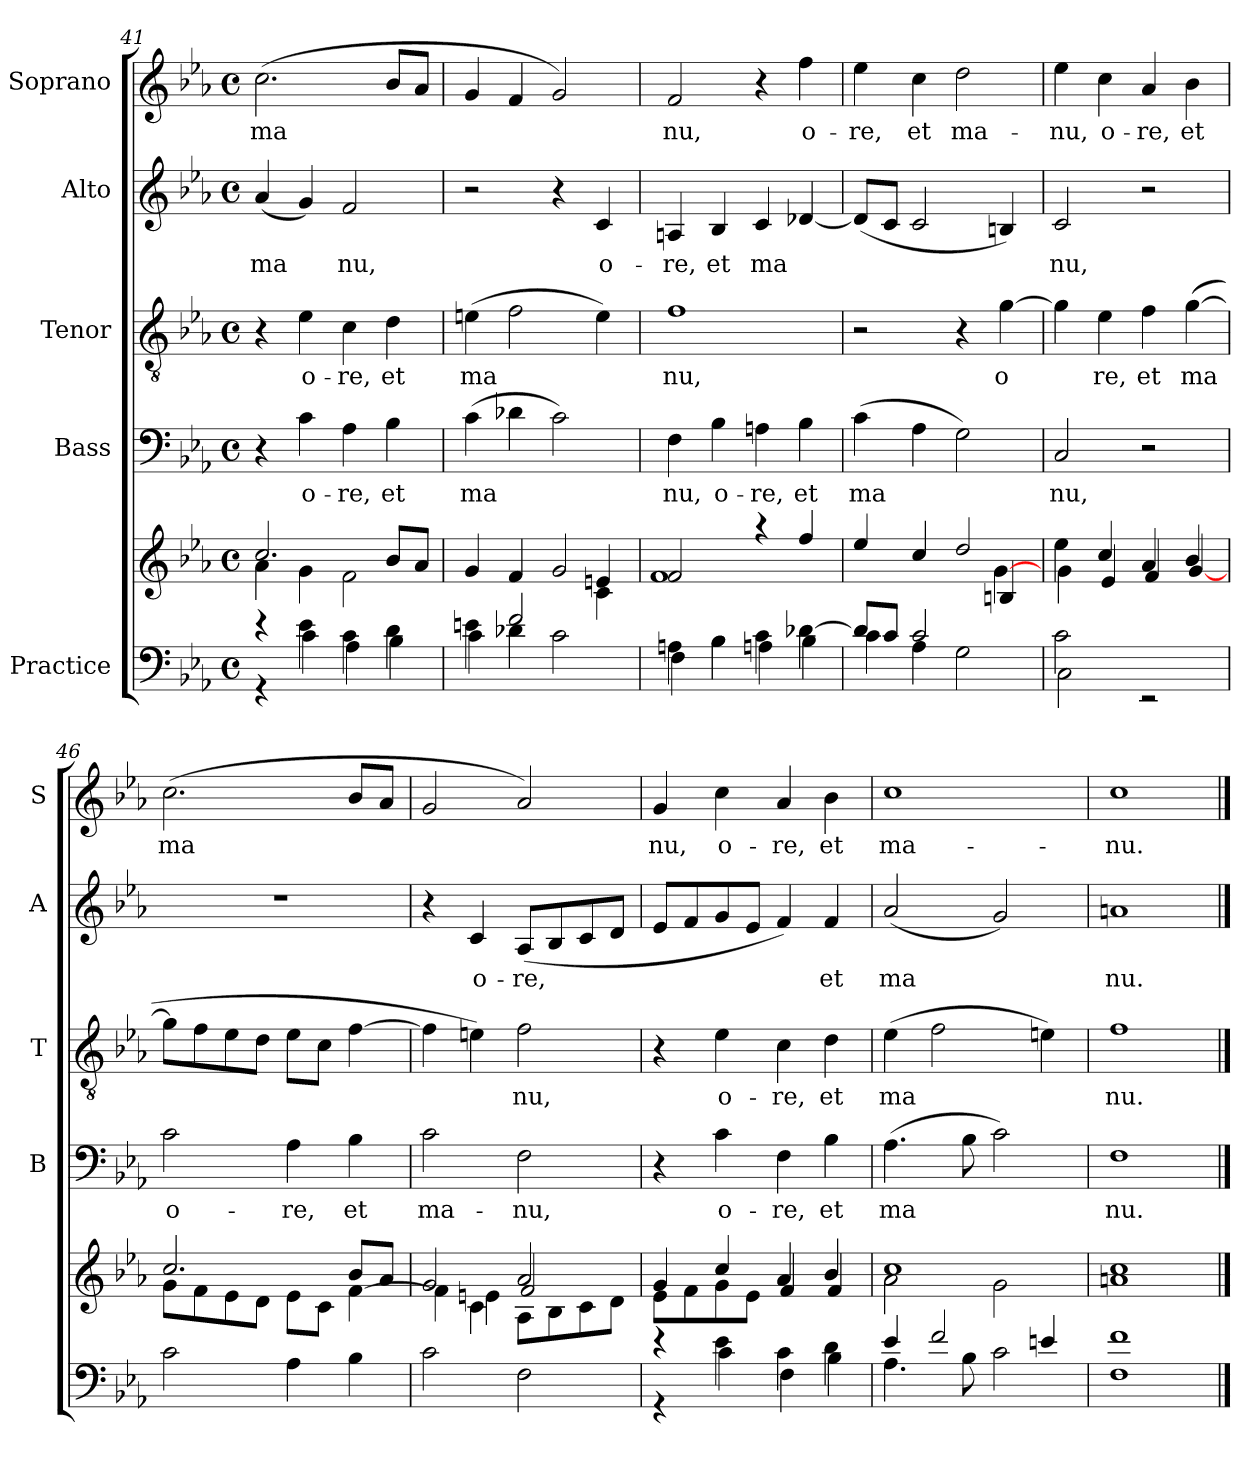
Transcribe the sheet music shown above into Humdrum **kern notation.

**kern	**kern	**kern	**text	**kern	**text	**kern	**text	**kern	**text
*part5	*part5	*part4	*part4	*part3	*part3	*part2	*part2	*part1	*part1
*staff6	*staff5	*staff4	*staff4	*staff3	*staff3	*staff2	*staff2	*staff1	*staff1
*I"Practice	*	*I"Bass	*	*I"Tenor	*	*I"Alto	*	*I"Soprano	*
*	*	*I'B	*	*I'T	*	*I'A	*	*I'S	*
*clefF4	*clefG2	*clefF4	*	*clefGv2	*	*clefG2	*	*clefG2	*
*k[b-e-a-]	*k[b-e-a-]	*k[b-e-a-]	*	*k[b-e-a-]	*	*k[b-e-a-]	*	*k[b-e-a-]	*
*E-:	*E-:	*E-:	*	*E-:	*	*E-:	*	*E-:	*
*M4/4	*M4/4	*M4/4	*	*M4/4	*	*M4/4	*	*M4/4	*
*met(c)	*met(c)	*met(c)	*	*met(c)	*	*met(c)	*	*met(c)	*
=41	=41	=41	=41	=41	=41	=41	=41	=41	=41
*^	*^	*	*	*	*	*	*	*	*
!	!	!	!	!	!	!	!	!	!LO:LY:b	!	!LO:LY:b
4r	4r	2.cc/	4a-\	4r	.	4r	.	(<4a-/	ma­	(<2.cc\	ma­
!	!	!	!	!	!LO:LY:b	!	!LO:LY:b	!	!	!	!
4e-\	4c\	.	4g\	4c\	o-	4e-\	o-	4g/)	.	.	.
!	!	!	!	!	!LO:LY:b	!	!LO:LY:b	!	!LO:LY:b	!	!
4c\	4A-\	.	2f\	4A-\	-re,	4c\	-re,	2f/	nu,	.	.
!	!	!	!	!	!LO:LY:b	!	!LO:LY:b	!	!	!	!
4d\	4B-\	8b-/L	.	4B-\	et	4d\	et	.	.	8b-/L	.
.	.	8a-/J	.	.	.	.	.	.	.	8a-/J	.
=42	=42	=42	=42	=42	=42	=42	=42	=42	=42	=42	=42
*	*	*	*^	*	*	*	*	*	*	*	*
!	!	!	!	!	!	!LO:LY:b	!	!LO:LY:b	!	!	!	!
4en\	4c\	4g/	2ryy	2.ryy	(>4c\	ma­	(>4en\	ma­	2r	.	4g/	.
2f/	4d-X\	4f/	.	.	4d-X\	.	2f\	.	.	.	4f/	.
.	2c\	2g/	4ryy	.	2c\)	.	.	.	4r	.	2g/)	.
!	!	!	!	!	!	!	!	!	!	!LO:LY:b	!	!
4ryy	.	.	4c\	4e/	.	.	4e\)	.	4c/	o-	.	.
=43	=43	=43	=43	=43	=43	=43	=43	=43	=43	=43	=43	=43
!	!	!	!	!	!	!LO:LY:b	!	!LO:LY:b	!	!LO:LY:b	!	!LO:LY:b
*	*	*	*v	*v	*	*	*	*	*	*	*	*
4An\	4F\	2f/	1f	4F\	nu,	1f	nu,	4An/	-re,	2f/	nu,
!	!	!	!	!	!LO:LY:b	!	!	!	!LO:LY:b	!	!
4B-\	4B-\	.	.	4B-\	o-	.	.	4B-/	et	.	.
!	!	!	!	!	!LO:LY:b	!	!	!	!LO:LY:b	!	!
4c\	4An\	4raa	.	4An\	-re,	.	.	4c/	ma­	4r	.
!	!	!	!	!	!LO:LY:b	!	!	!	!	!	!LO:LY:b
[<4d-X\	4B-\	4ff/	.	4B-\	et	.	.	[4d-X/	.	4ff\	o-
!!LO:LB:g=z
=44	=44	=44	=44	=44	=44	=44	=44	=44	=44	=44	=44
*	*^	*	*^	*	*	*	*	*	*	*	*
!	!	!	!	!	!	!	!LO:LY:b	!	!	!	!	!	!LO:LY:b
8d-/L]	2ryy	4c\	4ee-/	2.ryy	2.ryy	(>4c\	ma­	2r	.	(<8d-/L]	.	4ee-\	-re,
8c/J	.	.	.	.	.	.	.	.	.	8c/J	.	.	.
!	!	!	!	!	!	!	!	!	!	!	!	!	!LO:LY:b
2c/	.	4A-\	4cc/	.	.	4A-\	.	.	.	2c/	.	4cc\	et
!	!	!	!	!	!	!	!	!	!	!	!	!	!LO:LY:b
.	4ryy	2G\	2dd/	.	.	2G\)	.	4r	.	.	.	2dd\	ma-
!	!	!	!	!	!	!	!	!	!LO:LY:b	!	!	!	!
4ryy	4ryy	.	.	4Bn/	[<4g\	.	.	[4g\	o­	4Bn/)	.	.	.
*	*v	*v	*	*	*	*	*	*	*	*	*	*	*
=45	=45	=45	=45	=45	=45	=45	=45	=45	=45	=45	=45	=45
!	!	!	!	!	!	!LO:LY:b	!	!	!	!LO:LY:b	!	!LO:LY:b
*	*	*	*v	*v	*	*	*	*	*	*	*	*
2c\	2C\	4ee-\	4g\	2C/	nu,	4g\]	.	2c/	nu,	4ee-\	-nu,
!	!	!	!	!	!	!	!LO:LY:b	!	!	!	!LO:LY:b
.	.	4cc/	4e-/	.	.	4e-\	re,	.	.	4cc\	o-
!	!	!	!	!	!	!	!LO:LY:b	!	!	!	!LO:LY:b
2ryy	2rEE	4a-/	4f/	2r	.	4f\	et	2r	.	4a-/	-re,
!	!	!	!	!	!	!	!LO:LY:b	!	!	!	!LO:LY:b
.	.	4b-/	[>4g/	.	.	(>[4g\	ma­	.	.	4b-\	et
*v	*v	*	*	*	*	*	*	*	*	*	*
=46	=46	=46	=46	=46	=46	=46	=46	=46	=46	=46
*	*	*^	*	*	*	*	*	*	*	*
!	!	!	!	!	!LO:LY:b	!	!	!	!	!	!LO:LY:b
2c\	2.cc/	1ryy	8g\L	2c\	o-	8g\L]	.	1r	.	(<2.cc\	ma­
.	.	.	8f\	.	.	8f\	.	.	.	.	.
.	.	.	8e-\	.	.	8e-\	.	.	.	.	.
.	.	.	8d\J	.	.	8d\J	.	.	.	.	.
!	!	!	!	!	!LO:LY:b	!	!	!	!	!	!
4A-\	.	.	8e-\L	4A-\	-re,	8e-\L	.	.	.	.	.
.	.	.	8c\J	.	.	8c\J	.	.	.	.	.
!	!	!	!	!	!LO:LY:b	!	!	!	!	!	!
4B-\	8b-/L	.	[4f\	4B-\	et	[4f\	.	.	.	8b-/L	.
.	8a-/J	.	.	.	.	.	.	.	.	8a-/J	.
=47	=47	=47	=47	=47	=47	=47	=47	=47	=47	=47	=47
!	!	!	!	!	!LO:LY:b	!	!	!	!	!	!
2c\	2g/	4ryy	4f\]	2c\	ma-	4f\]	.	4r	.	2g/	.
!	!	!	!	!	!	!	!	!	!LO:LY:b	!	!
.	.	4c\	4en\	.	.	4en\)	.	4c/	o-	.	.
!	!	!	!	!	!LO:LY:b	!	!LO:LY:b	!	!LO:LY:b	!	!
2F\	2a-/	8A-\L	2f/	2F\	-nu,	2f\	nu,	(<8A-/L	-re,	2a-/)	.
.	.	8B-\	.	.	.	.	.	8B-/	.	.	.
.	.	8c\	.	.	.	.	.	8c/	.	.	.
.	.	8d\J	.	.	.	.	.	8d/J	.	.	.
*	*	*v	*v	*	*	*	*	*	*	*	*
=48	=48	=48	=48	=48	=48	=48	=48	=48	=48	=48
*^	*	*	*	*	*	*	*	*	*	*
!	!	!	!	!	!	!	!	!	!	!	!LO:LY:b
4r	4r	4g/	8e-\L	4r	.	4r	.	8e-/L	.	4g/	nu,
.	.	.	8f\	.	.	.	.	8f/	.	.	.
!	!	!	!	!	!LO:LY:b	!	!LO:LY:b	!	!	!	!LO:LY:b
4e-\	4c\	4cc/	8g\	4c\	o-	4e-\	o-	8g/	.	4cc\	o-
.	.	.	8e-\J	.	.	.	.	8e-/J	.	.	.
!	!	!	!	!	!LO:LY:b	!	!LO:LY:b	!	!	!	!LO:LY:b
4c\	4F\	4a-/	4f/	4F\	-re,	4c\	-re,	4f/)	.	4a-/	-re,
!	!	!	!	!	!LO:LY:b	!	!LO:LY:b	!	!LO:LY:b	!	!LO:LY:b
4d\	4B-\	4b-/	4f/	4B-\	et	4d\	et	4f/	et	4b-\	et
=49	=49	=49	=49	=49	=49	=49	=49	=49	=49	=49	=49
!	!	!	!	!	!LO:LY:b	!	!LO:LY:b	!	!LO:LY:b	!	!LO:LY:b
4e-/	4.A-\	1cc	2a-\	(>4.A-\	ma­	(>4e-\	ma­	(<2a-/	ma­	1cc	ma-
2f/	.	.	.	.	.	2f\	.	.	.	.	.
.	8B-\	.	.	8B-\	.	.	.	.	.	.	.
.	2c\	.	2g\	2c\)	.	.	.	2g/)	.	.	.
4en/	.	.	.	.	.	4en\)	.	.	.	.	.
=50	=50	=50	=50	=50	=50	=50	=50	=50	=50	=50	=50
!	!	!	!	!	!LO:LY:b	!	!LO:LY:b	!	!LO:LY:b	!	!LO:LY:b
1f	1F	1cc	1an	1F	nu.	1f	nu.	1an	nu.	1cc	-nu.
*v	*v	*	*	*	*	*	*	*	*	*	*
*	*v	*v	*	*	*	*	*	*	*	*
==	==	==	==	==	==	==	==	==	==
*-	*-	*-	*-	*-	*-	*-	*-	*-	*-
